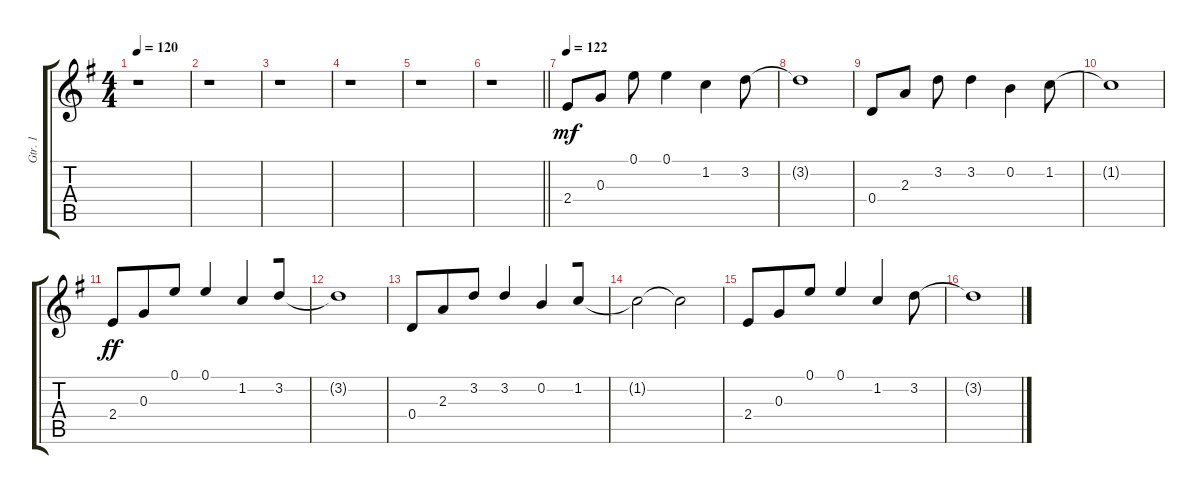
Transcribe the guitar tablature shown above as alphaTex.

\track ("Gtr. 1" "Gtr. 1") {instrument electricguitarclean}
\staff {score tabs}
\tuning (E4 B3 G3 D3 A2 E2) {hide}
\ts (4 4)
\tempo 120
\clef g2
\ks g
r.1{dy mf} |
r.1 |
r.1 |
r.1 |
r.1 |
\barLineRight lightlight
r.1 |
\tempo 122
2.4.8 0.3.8 0.1.8 0.1.4 1.2.4 3.2.8 |
3.2{t}.1 |
0.4.8 2.3.8 3.2.8 3.2.4 0.2.4 1.2.8 |
1.2{t}.1 |
2.4.8{dy ff beam merge} 0.3.8{beam merge} 0.1.8{beam merge} 0.1.4{beam merge} 1.2.4{beam merge} 3.2.8 |
3.2{t}.1 |
0.4.8 2.3.8{beam merge} 3.2.8{beam merge} 3.2.4{beam merge} 0.2.4{beam merge} 1.2.8 |
1.2{t}.2{beam merge} 1.2{t}.2 |
2.4.8{beam merge} 0.3.8{beam merge} 0.1.8{beam merge} 0.1.4{beam merge} 1.2.4 3.2.8 |
3.2{t}.1
